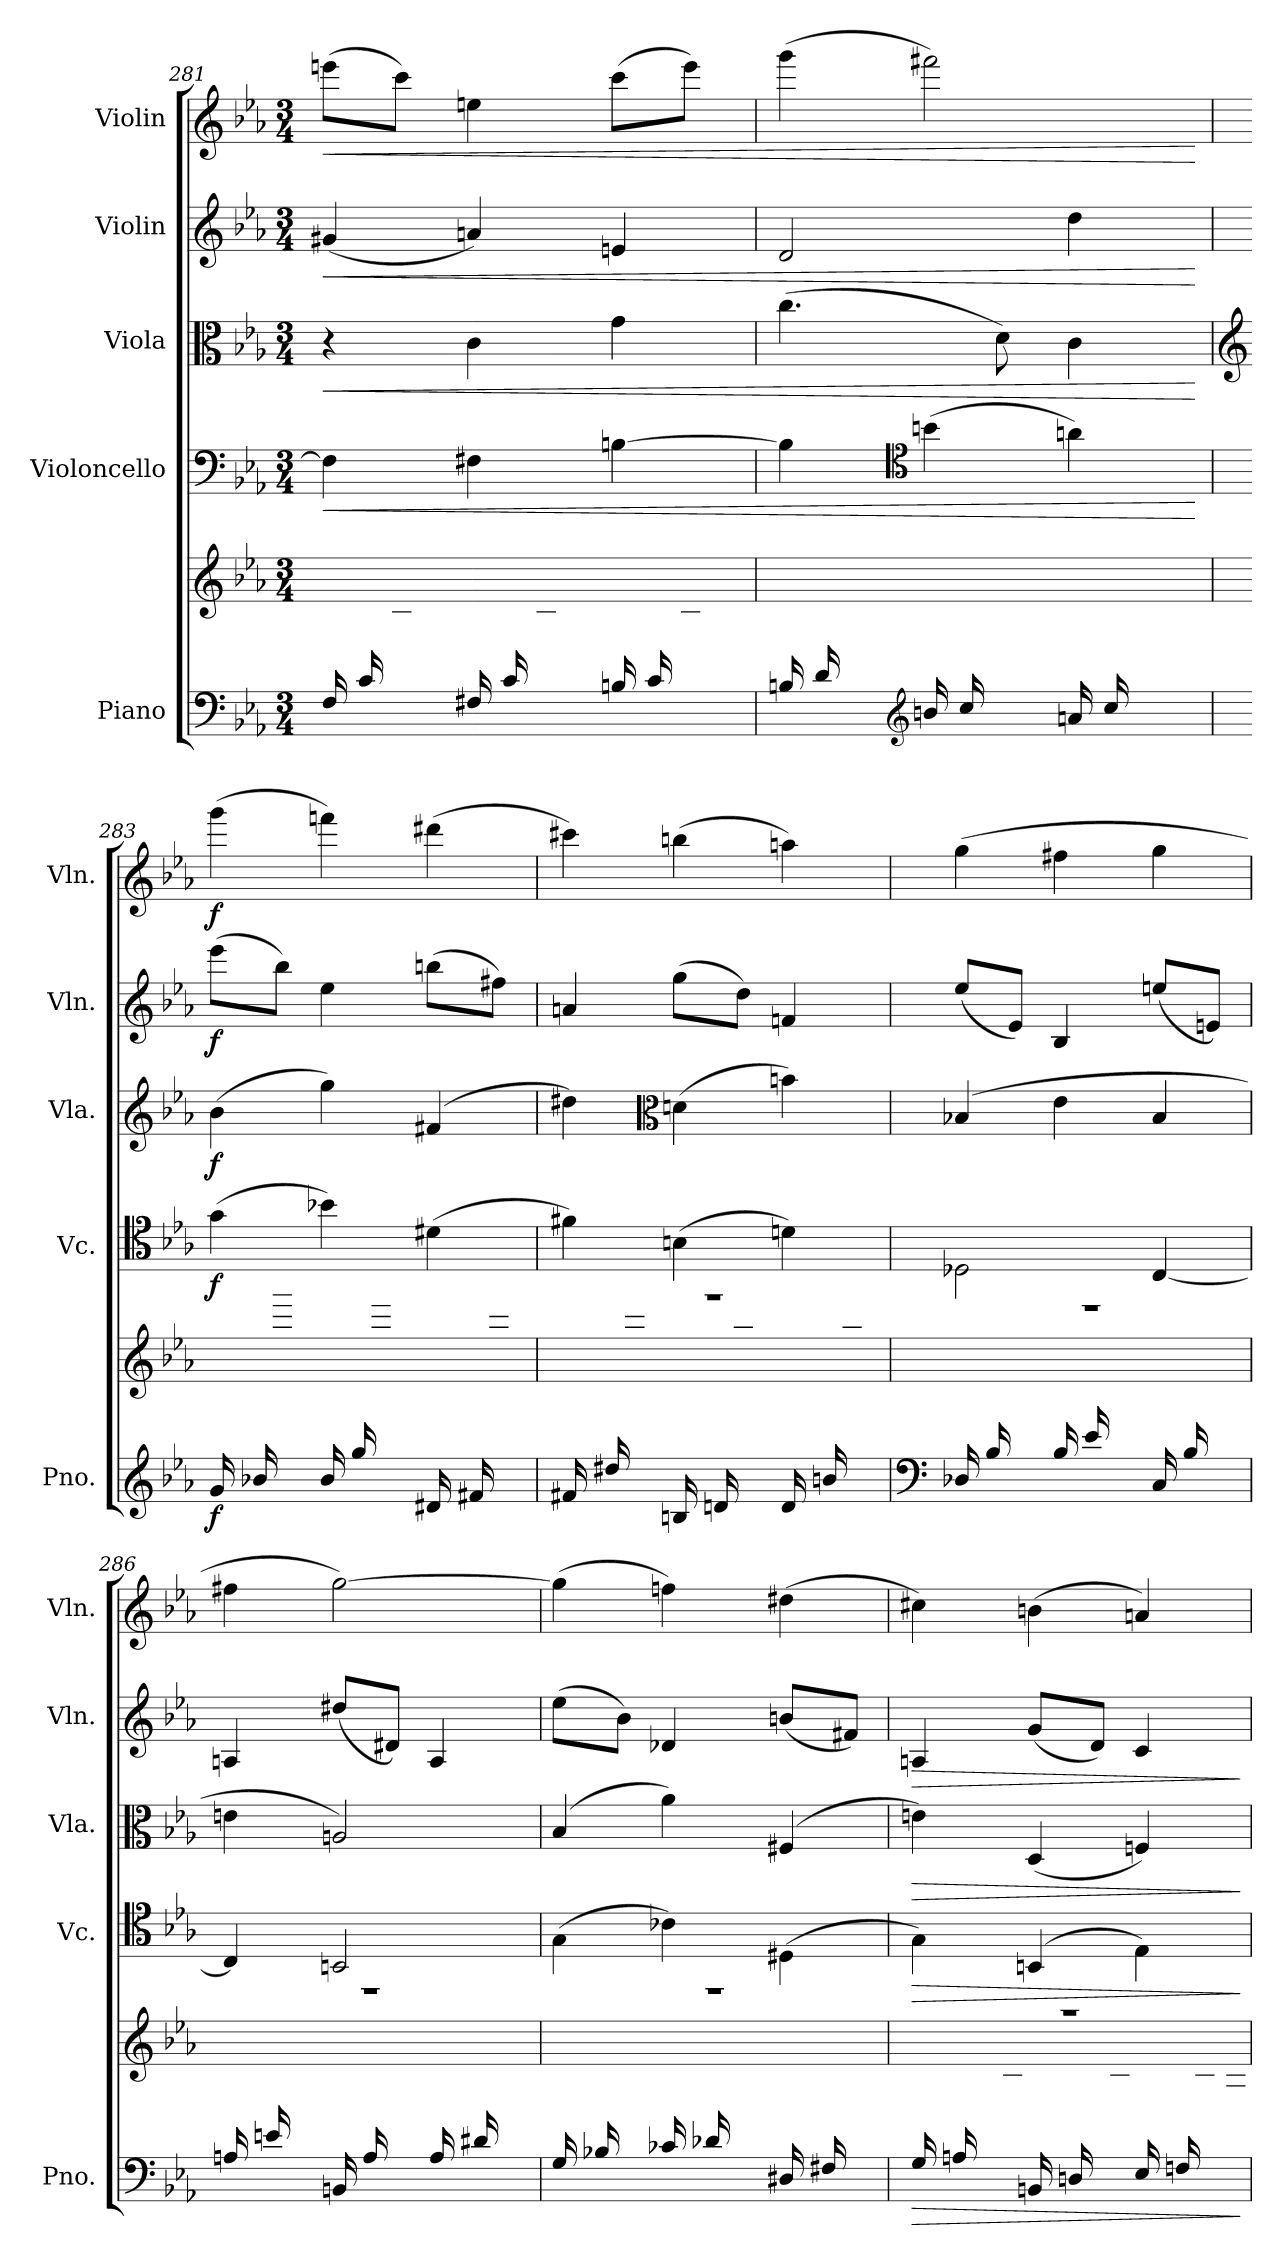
**kern	**kern	**dynam	**kern	**dynam	**kern	**dynam	**kern	**dynam	**kern	**dynam
*part5	*part5	*part5	*part4	*part4	*part3	*part3	*part2	*part2	*part1	*part1
*staff6	*staff5	*staff5/6	*staff4	*staff4	*staff3	*staff3	*staff2	*staff2	*staff1	*staff1
*I"Piano	*	*	*I"Violoncello	*	*I"Viola	*	*I"Violin	*	*I"Violin	*
*I'Pno.	*	*	*I'Vc.	*	*I'Vla.	*	*I'Vln.	*	*I'Vln.	*
!!LO:PB:g=z
*clefF4	*clefG2	*	*clefF4	*	*clefC3	*	*clefG2	*	*clefG2	*
*k[b-e-a-]	*k[b-e-a-]	*	*k[b-e-a-]	*	*k[b-e-a-]	*	*k[b-e-a-]	*	*k[b-e-a-]	*
*M3/4	*M3/4	*	*M3/4	*	*M3/4	*	*M3/4	*	*M3/4	*
=281	=281	=281	=281	=281	=281	=281	=281	=281	=281	=281
*	*^	*	*	*	*	*	*	*	*	*
!	!	!	!	!	!LO:HP:b	!	!LO:HP:b	!	!LO:HP:b	!	!LO:HP:b
16F/LL	2.ryy	8ryy	.	4F\]	<	4r	<	(4g#X/	<	(8eeen\L	<
16c/	.	.	.	.	.	.	.	.	.	.	.
8ryy	.	16c\ 16g#X\	.	.	.	.	.	.	.	8ccc\J)	.
.	.	16cc\JJ	.	.	.	.	.	.	.	.	.
16F#X/LL	.	8ryy	.	4F#X\	.	4c\	.	4an/)	.	4een\	.
16c/	.	.	.	.	.	.	.	.	.	.	.
8ryy	.	16c\ 16an\	.	.	.	.	.	.	.	.	.
.	.	16cc\JJ	.	.	.	.	.	.	.	.	.
16Bn/LL	.	8ryy	.	[4Bn\	.	4g\	.	4en/	.	(8ccc\L	.
16c/	.	.	.	.	.	.	.	.	.	.	.
8ryy	.	16c\ 16en\	.	.	.	.	.	.	.	8eee\J)	.
.	.	16cc\JJ	.	.	.	.	.	.	.	.	.
=282	=282	=282	=282	=282	=282	=282	=282	=282	=282	=282	=282
16Bn/LL	2.ryy	8ryy	.	4B\]	.	(4.cc\	.	2d/	.	(4ggg\	.
16d/	.	.	.	.	.	.	.	.	.	.	.
8ryy	.	16g\ 16cc\	.	.	.	.	.	.	.	.	.
.	.	16gg\JJ	.	.	.	.	.	.	.	.	.
*clefG2	*	*	*	*clefC4	*	*	*	*	*	*	*
16bn/LL	.	8ryy	.	(4bn\	.	.	.	.	.	2fff#X\)	.
16cc/	.	.	.	.	.	.	.	.	.	.	.
8ryy	.	16cc\	.	.	.	8d\)	.	.	.	.	.
.	.	16ff#X\JJ	.	.	.	.	.	.	.	.	.
16an/LL	.	8ryy	.	4an\)	.	4c\	.	4dd\	.	.	.
16cc/	.	.	.	.	.	.	.	.	.	.	.
8ryy	.	16cc\	.	.	.	.	.	.	.	.	.
.	.	16ff#\JJ	.	.	.	.	.	.	.	.	.
*	*v	*v	*	*	*	*	*	*	*	*	*
.	.	.	.	[	.	[	.	[	.	[
!!LO:LB:g=z
=283	=283	=283	=283	=283	=283	=283	=283	=283	=283	=283
*	*	*	*	*	*clefG2	*	*	*	*	*
*	*^	*	*	*	*	*	*	*	*	*
!	!	!	!LO:DY:b=2	!	!LO:DY:b	!	!LO:DY:b	!	!LO:DY:b	!	!LO:DY:b
16g/LL	2.ryy	8ryy	f	(4g\	f	(4b-\	f	(8eee-\L	f	(4ggg\	f
16b-X/	.	.	.	.	.	.	.	.	.	.	.
8ryy	.	16eee-\ 16ggg\	.	.	.	.	.	8bb-\J)	.	.	.
.	.	16gg\JJ	.	.	.	.	.	.	.	.	.
16b-/LL	.	8ryy	.	4b-X\)	.	4gg\)	.	4ee-\	.	4fffn\)	.
16gg/	.	.	.	.	.	.	.	.	.	.	.
8ryy	.	16ddd-X\ 16fffn\	.	.	.	.	.	.	.	.	.
.	.	16ffn\JJ	.	.	.	.	.	.	.	.	.
16d#X/LL	.	8ryy	.	(4d#X\	.	(4f#X/	.	(8bbn\L	.	(4ddd#X\	.
16f#X/	.	.	.	.	.	.	.	.	.	.	.
8ryy	.	16bbn\ 16ddd#X\	.	.	.	.	.	8ff#X\J)	.	.	.
.	.	16dd#X\JJ	.	.	.	.	.	.	.	.	.
=284	=284	=284	=284	=284	=284	=284	=284	=284	=284	=284	=284
16f#X/LL	2.r	8ryy	.	4f#X\)	.	4dd#X\)	.	4an/	.	4ccc#X\)	.
16dd#X/	.	.	.	.	.	.	.	.	.	.	.
8ryy	.	16aan\ 16ccc#X\	.	.	.	.	.	.	.	.	.
.	.	16cc#X\JJ	.	.	.	.	.	.	.	.	.
*	*	*	*	*	*	*clefC3	*	*	*	*	*
16Bn/LL	.	8ryy	.	(4Bn\	.	(4dn\	.	(8gg\L	.	(4bbn\	.
16dn/	.	.	.	.	.	.	.	.	.	.	.
8ryy	.	16gg\ 16bbn\	.	.	.	.	.	8dd\J)	.	.	.
.	.	16b-\JJ	.	.	.	.	.	.	.	.	.
16d/LL	.	8ryy	.	4dn\)	.	4bn\)	.	4fn/	.	4aan\)	.
16bn/	.	.	.	.	.	.	.	.	.	.	.
8ryy	.	16ff\ 16aa\	.	.	.	.	.	.	.	.	.
.	.	16an\JJ	.	.	.	.	.	.	.	.	.
!!LO:PB:g=z
=285	=285	=285	=285	=285	=285	=285	=285	=285	=285	=285	=285
*clefF4	*	*	*	*	*	*	*	*	*	*	*
16D-X/LL	2.r	8ryy	.	2D-X\	.	(4B-X/	.	(8ee-/L	.	(4gg\	.
16B-/	.	.	.	.	.	.	.	.	.	.	.
8ryy	.	16ee-\ 16gg\	.	.	.	.	.	8e-/J)	.	.	.
.	.	16g\JJ	.	.	.	.	.	.	.	.	.
16B-/LL	.	8ryy	.	.	.	4e-\	.	4B-/	.	4ff#X\	.
16e-/	.	.	.	.	.	.	.	.	.	.	.
8ryy	.	16ee-\ 16ff#X\	.	.	.	.	.	.	.	.	.
.	.	16f#X\JJ	.	.	.	.	.	.	.	.	.
16C/LL	.	8ryy	.	[4C/	.	4B-/	.	(8een/L	.	4gg\	.
16B-/	.	.	.	.	.	.	.	.	.	.	.
8ryy	.	16een\ 16gg\	.	.	.	.	.	8en/J)	.	.	.
.	.	16g\JJ	.	.	.	.	.	.	.	.	.
=286	=286	=286	=286	=286	=286	=286	=286	=286	=286	=286	=286
16An/LL	2.r	8ryy	.	4C/]	.	4en\	.	4An/	.	4ff#X\	.
16en/	.	.	.	.	.	.	.	.	.	.	.
8ryy	.	16een\ 16ff#X\	.	.	.	.	.	.	.	.	.
.	.	16f#X\JJ	.	.	.	.	.	.	.	.	.
16BBn/LL	.	8ryy	.	2BBn/	.	2An/)	.	(8dd#X/L	.	[2gg\)	.
16A/	.	.	.	.	.	.	.	.	.	.	.
8ryy	.	16dd#X\ 16gg\	.	.	.	.	.	8d#X/J)	.	.	.
.	.	16g\JJ	.	.	.	.	.	.	.	.	.
16A/LL	.	8ryy	.	.	.	.	.	4A/	.	.	.
16d#X/	.	.	.	.	.	.	.	.	.	.	.
8ryy	.	16dd#X\ 16gg\	.	.	.	.	.	.	.	.	.
.	.	16g\JJ	.	.	.	.	.	.	.	.	.
!!LO:LB:g=z
=287	=287	=287	=287	=287	=287	=287	=287	=287	=287	=287	=287
16G/LL	2.r	8ryy	.	(4G\	.	(4B-/	.	(8ee-\L	.	(4gg\]	.
16B-X/	.	.	.	.	.	.	.	.	.	.	.
8ryy	.	16ee-X\ 16gg\	.	.	.	.	.	8b-\J)	.	.	.
.	.	16g\JJ	.	.	.	.	.	.	.	.	.
16c-X/LL	.	8ryy	.	4c-X\)	.	4a-\)	.	4d-X/	.	4ffn\)	.
16d-X/	.	.	.	.	.	.	.	.	.	.	.
8ryy	.	16a-\ 16ffn\	.	.	.	.	.	.	.	.	.
.	.	16fn\JJ	.	.	.	.	.	.	.	.	.
16D#X/LL	.	8ryy	.	(4D#X\	.	(4F#X/	.	(8bn/L	.	(4dd#X\	.
16F#X/	.	.	.	.	.	.	.	.	.	.	.
8ryy	.	16bn\ 16dd#X\	.	.	.	.	.	8f#X/J)	.	.	.
.	.	16d#X\JJ	.	.	.	.	.	.	.	.	.
=288	=288	=288	=288	=288	=288	=288	=288	=288	=288	=288	=288
!	!	!	!LO:HP:b=2	!	!LO:HP:b	!	!LO:HP:b	!	!LO:HP:b	!	!
16G/LL	2.r	8ryy	>	4G\)	>	4en\)	>	4An/	>	4cc#X\)	.
16An/	.	.	.	.	.	.	.	.	.	.	.
8ryy	.	16en\ 16cc#X\	.	.	.	.	.	.	.	.	.
.	.	16c#X\JJ	.	.	.	.	.	.	.	.	.
16BBn/LL	.	8ryy	.	(4BBn/	.	(4D/	.	(8g/L	.	(4bn\	.
16Dn/	.	.	.	.	.	.	.	.	.	.	.
8ryy	.	16g\ 16bn\	.	.	.	.	.	8d/J)	.	.	.
.	.	16c#X\JJ	.	.	.	.	.	.	.	.	.
16E-/LL	.	8ryy	.	4E-\)	.	4Fn/)	.	4c/	.	4an/)	.
16Fn/	.	.	.	.	.	.	.	.	.	.	.
8ryy	.	16cn\ 16an\	.	.	.	.	.	.	.	.	.
.	.	16An\JJ	.	.	.	.	.	.	.	.	.
*	*v	*v	*	*	*	*	*	*	*	*	*
.	.	]	.	]	.	]	.	]	.	.
=	=	=	=	=	=	=	=	=	=	=
*-	*-	*-	*-	*-	*-	*-	*-	*-	*-	*-
